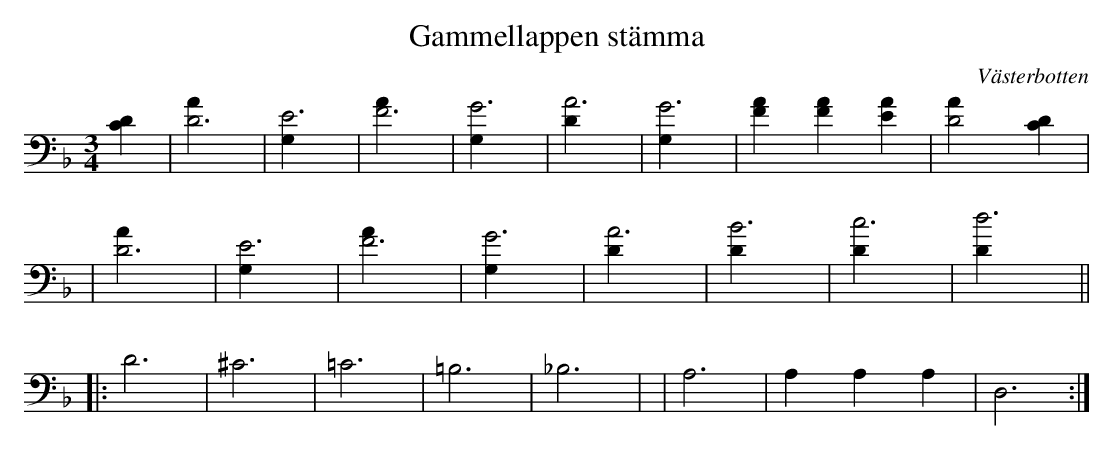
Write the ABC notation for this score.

X:1
T:Gammellappen stämma
O:Västerbotten
M:3/4
L:1/4
K:Dm
[CD] | [D3A] | [E3G,] | [F3A]  | [G3G,] | [A3D] | [G3G,] | [FA][FA][EA]  | [D2A] [CD]|
| [D3A] | [E3G,] | [F3A]  | [G3G,] | [A3D] | [B3D] | [c3D] | [d3D] ||
|: D3 | ^C3 | =C3 | =B,3 | _B,3 | |A,3 | A,A,A, | D,3 :|
